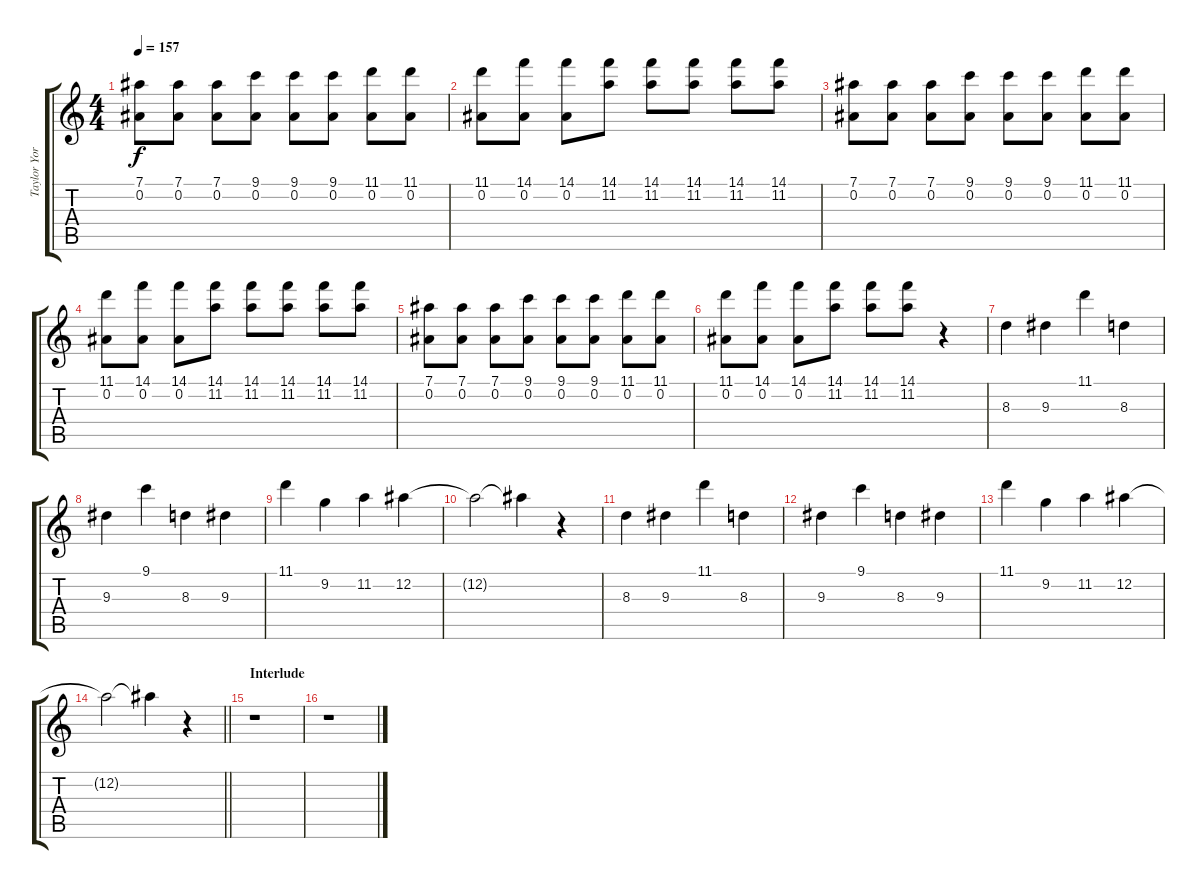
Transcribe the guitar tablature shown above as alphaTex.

\track ("Taylor York | Rythm Guitar" "Taylor Yor") {instrument distortionguitar}
\staff {score tabs}
\tuning (Eb4 Bb3 Gb3 Db3 Ab2 Db2) {hide}
\ts (4 4)
\tempo 157
\clef g2
\ks c
(7.1 0.2).8{dy f} (7.1 0.2).8 (7.1 0.2).8 (9.1 0.2).8 (9.1 0.2).8 (9.1 0.2).8 (11.1 0.2).8 (11.1 0.2).8 |
(11.1 0.2).8 (14.1 0.2).8 (14.1 0.2).8 (14.1 11.2).8 (14.1 11.2).8 (14.1 11.2).8 (14.1 11.2).8 (14.1 11.2).8 |
(7.1 0.2).8 (7.1 0.2).8 (7.1 0.2).8 (9.1 0.2).8 (9.1 0.2).8 (9.1 0.2).8 (11.1 0.2).8 (11.1 0.2).8 |
(11.1 0.2).8 (14.1 0.2).8 (14.1 0.2).8 (14.1 11.2).8 (14.1 11.2).8 (14.1 11.2).8 (14.1 11.2).8 (14.1 11.2).8 |
(7.1 0.2).8 (7.1 0.2).8 (7.1 0.2).8 (9.1 0.2).8 (9.1 0.2).8 (9.1 0.2).8 (11.1 0.2).8 (11.1 0.2).8 |
(11.1 0.2).8 (14.1 0.2).8 (14.1 0.2).8 (14.1 11.2).8 (14.1 11.2).8 (14.1 11.2).8 r.4 |
8.3.4 9.3.4 11.1.4 8.3.4 |
9.3.4 9.1.4 8.3.4 9.3.4 |
11.1.4 9.2.4 11.2.4 12.2.4 |
12.2{t}.2 12.2{t}.4 r.4 |
8.3.4 9.3.4 11.1.4 8.3.4 |
9.3.4 9.1.4 8.3.4 9.3.4 |
11.1.4 9.2.4 11.2.4 12.2.4 |
\barLineRight lightlight
12.2{t}.2 12.2{t}.4 r.4 |
\section ("" "Interlude")
r.1 |
r.1
